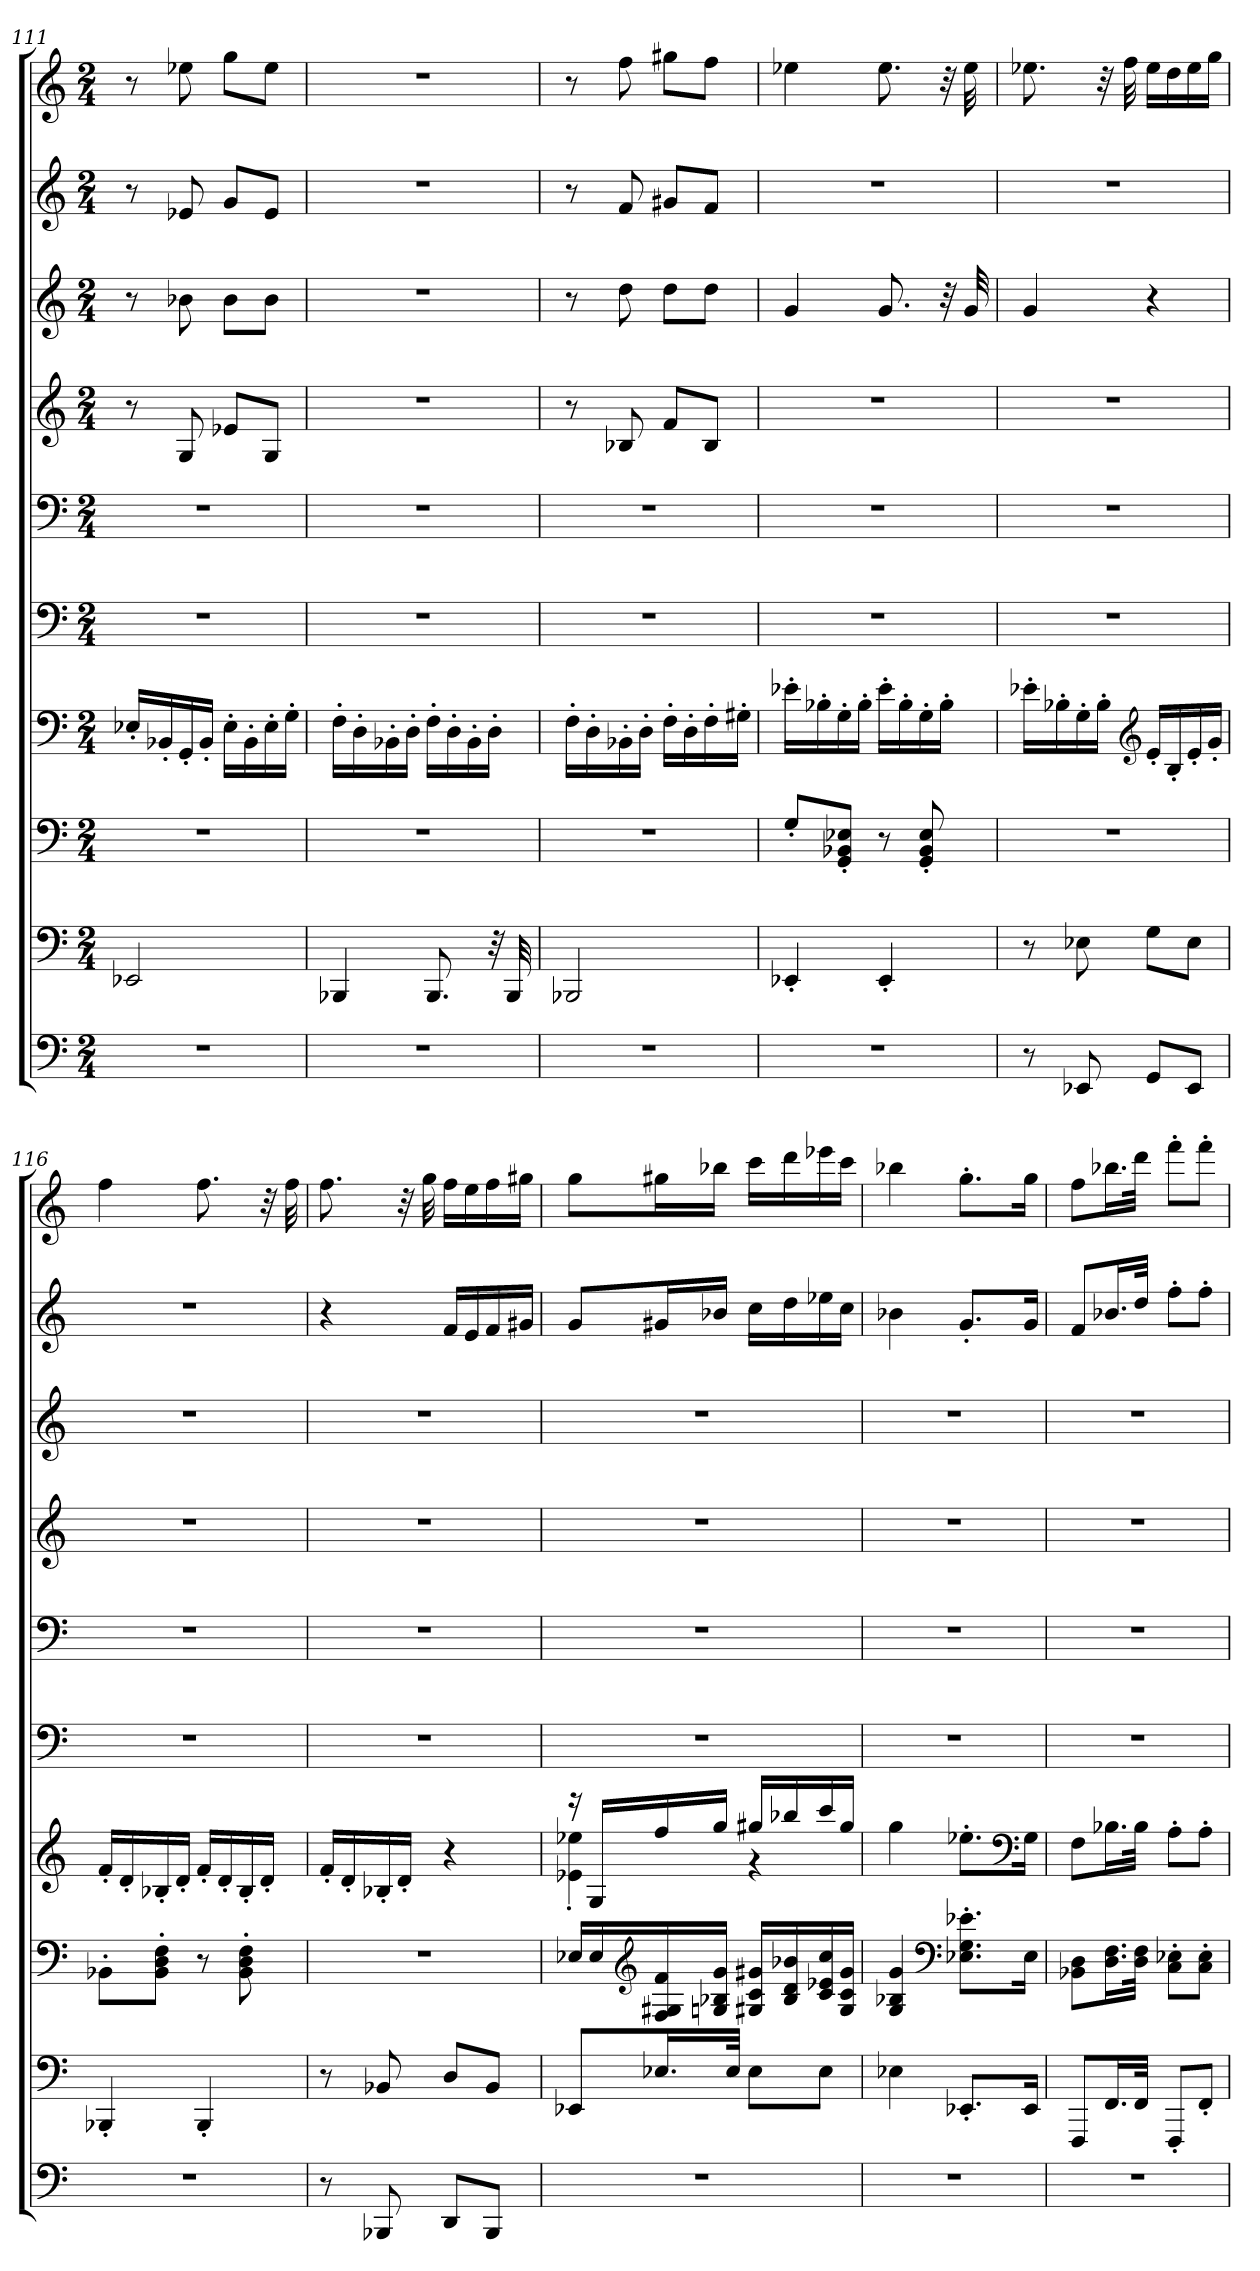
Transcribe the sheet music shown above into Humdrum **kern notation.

**kern	**kern	**kern	**kern	**kern	**kern	**kern	**kern	**kern	**kern
*part5	*part5	*part4	*part4	*part3	*part3	*part2	*part2	*part1	*part1
*staff10	*staff9	*staff8	*staff7	*staff6	*staff5	*staff4	*staff3	*staff2	*staff1
*clefF4	*clefF4	*clefF4	*clefF4	*clefF4	*clefF4	*clefG2	*clefG2	*clefG2	*clefG2
*k[]	*k[]	*k[]	*k[]	*k[]	*k[]	*k[]	*k[]	*k[]	*k[]
*M2/4	*M2/4	*M2/4	*M2/4	*M2/4	*M2/4	*M2/4	*M2/4	*M2/4	*M2/4
*MM123	*MM123	*MM123	*MM123	*MM123	*MM123	*MM123	*MM123	*MM123	*MM123
=111	=111	=111	=111	=111	=111	=111	=111	=111	=111
2r	2EE-X/	2r	16E-X'/LL	2r	2r	8r	8r	8r	8r
.	.	.	16BB-X'/	.	.	.	.	.	.
.	.	.	16GG'/	.	.	8G/	8b-X\	8e-X/	8ee-X\
.	.	.	16BB-'/JJ	.	.	.	.	.	.
.	.	.	16E-'\LL	.	.	8e-X/L	8b-\L	8g/L	8gg\L
.	.	.	16BB-'\	.	.	.	.	.	.
.	.	.	16E-'\	.	.	8G/J	8b-\J	8e-/J	8ee-\J
.	.	.	16G'\JJ	.	.	.	.	.	.
!!LO:PB:g=z
=112	=112	=112	=112	=112	=112	=112	=112	=112	=112
*	*	*	*	*	*	*	*	*	*MM123
2r	4BBB-X/	2r	16F'\LL	2r	2r	2r	2r	2r	2r
.	.	.	16D'\	.	.	.	.	.	.
.	.	.	16BB-X'\	.	.	.	.	.	.
.	.	.	16D'\JJ	.	.	.	.	.	.
.	8.BBB-/	.	16F'\LL	.	.	.	.	.	.
.	.	.	16D'\	.	.	.	.	.	.
.	.	.	16BB-'\	.	.	.	.	.	.
.	32r	.	16D'\JJ	.	.	.	.	.	.
.	32BBB-/	.	.	.	.	.	.	.	.
=113	=113	=113	=113	=113	=113	=113	=113	=113	=113
*	*	*	*	*	*	*	*	*	*MM123
2r	2BBB-X/	2r	16F'\LL	2r	2r	8r	8r	8r	8r
.	.	.	16D'\	.	.	.	.	.	.
.	.	.	16BB-X'\	.	.	8B-X/	8dd\	8f/	8ff\
.	.	.	16D'\JJ	.	.	.	.	.	.
.	.	.	16F'\LL	.	.	8f/L	8dd\L	8g#X/L	8gg#X\L
.	.	.	16D'\	.	.	.	.	.	.
.	.	.	16F'\	.	.	8B-/J	8dd\J	8f/J	8ff\J
.	.	.	16G#X'\JJ	.	.	.	.	.	.
=114	=114	=114	=114	=114	=114	=114	=114	=114	=114
*	*	*	*	*	*	*	*	*	*MM123
2r	4EE-X'/	8G'/L	16e-X'\LL	2r	2r	2r	4g/	2r	4ee-X\
.	.	.	16B-X'\	.	.	.	.	.	.
.	.	8GG/' 8BB-X/' 8E-X/'J	16G'\	.	.	.	.	.	.
.	.	.	16B-'\JJ	.	.	.	.	.	.
.	4EE-'/	8r	16e-'\LL	.	.	.	8.g/	.	8.ee-\
.	.	.	16B-'\	.	.	.	.	.	.
.	.	8GG/' 8BB-/' 8E-/'	16G'\	.	.	.	.	.	.
.	.	.	16B-'\JJ	.	.	.	32r	.	32r
*	*	*	*	*	*	*	*	*	*MM121
.	.	.	.	.	.	.	32g/	.	32ee-\
=115	=115	=115	=115	=115	=115	=115	=115	=115	=115
*	*	*	*	*	*	*	*	*	*MM123
8r	8r	2r	16e-X'\LL	2r	2r	2r	4g/	2r	8.ee-X\
.	.	.	16B-X'\	.	.	.	.	.	.
8EE-X/	8E-X\	.	16G'\	.	.	.	.	.	.
.	.	.	16B-'\JJ	.	.	.	.	.	32r
.	.	.	.	.	.	.	.	.	32ff\
*	*	*	*clefG2	*	*	*	*	*	*
8GG/L	8G\L	.	16e-'/LL	.	.	.	4r	.	16ee-\LL
.	.	.	16B-'/	.	.	.	.	.	16dd\
8EE-/J	8E-\J	.	16e-'/	.	.	.	.	.	16ee-\
.	.	.	16g'/JJ	.	.	.	.	.	16gg\JJ
!!LO:PB:g=z
=116	=116	=116	=116	=116	=116	=116	=116	=116	=116
*	*	*	*	*	*	*	*	*	*MM123
2r	4BBB-X'/	8BB-X'\L	16f'/LL	2r	2r	2r	2r	2r	4ff\
.	.	.	16d'/	.	.	.	.	.	.
.	.	8BB-\' 8D\' 8F\'J	16B-X'/	.	.	.	.	.	.
.	.	.	16d'/JJ	.	.	.	.	.	.
.	4BBB-'/	8r	16f'/LL	.	.	.	.	.	8.ff\
.	.	.	16d'/	.	.	.	.	.	.
.	.	8BB-\' 8D\' 8F\'	16B-'/	.	.	.	.	.	.
.	.	.	16d'/JJ	.	.	.	.	.	32r
*	*	*	*	*	*	*	*	*	*MM121
.	.	.	.	.	.	.	.	.	32ff\
=117	=117	=117	=117	=117	=117	=117	=117	=117	=117
*	*	*	*	*	*	*	*	*	*MM123
8r	8r	2r	16f'/LL	2r	2r	2r	2r	4r	8.ff\
.	.	.	16d'/	.	.	.	.	.	.
8BBB-X/	8BB-X/	.	16B-X'/	.	.	.	.	.	.
.	.	.	16d'/JJ	.	.	.	.	.	32r
.	.	.	.	.	.	.	.	.	32gg\
8DD/L	8D/L	.	4r	.	.	.	.	16f/LL	16ff\LL
.	.	.	.	.	.	.	.	16e/	16ee\
8BBB-/J	8BB-/J	.	.	.	.	.	.	16f/	16ff\
.	.	.	.	.	.	.	.	16g#X/JJ	16gg#X\JJ
=118	=118	=118	=118	=118	=118	=118	=118	=118	=118
*	*	*	*^	*	*	*	*	*	*
2r	8EE-X/L	16E-X/LL	16r	4e-X\' 4ee-X\'	2r	2r	2r	2r	8g/L	8gg\L
.	.	16E-/	16G/LL	.	.	.	.	.	.	.
*	*	*clefG2	*	*	*	*	*	*	*	*
.	16.E-X/L	16F/ 16G#X/ 16f/	16ff/	.	.	.	.	.	16g#X/L	16gg#X\L
.	.	16Gn/ 16B-X/ 16g/JJ	16gg/JJ	.	.	.	.	.	16b-X/JJ	16bb-X\JJ
.	32E-/JJk	.	.	.	.	.	.	.	.	.
.	8E-\L	16G#X/ 16c/ 16g#X/LL	16gg#X/LL	4r	.	.	.	.	16cc\LL	16ccc\LL
.	.	16B-/ 16d/ 16b-X/	16bb-X/	.	.	.	.	.	16dd\	16ddd\
.	8E-\J	16c/ 16e-X/ 16cc/	16ccc/	.	.	.	.	.	16ee-X\	16eee-X\
.	.	16G#/ 16c/ 16g#/JJ	16gg#/JJ	.	.	.	.	.	16cc\JJ	16ccc\JJ
*	*	*	*v	*v	*	*	*	*	*	*
!!LO:PB:g=z
=119	=119	=119	=119	=119	=119	=119	=119	=119	=119
*	*	*	*	*	*	*	*	*	*MM118
2r	4E-X\	4G/ 4B-X/ 4g/	4gg\	2r	2r	2r	2r	4b-X\	4bb-X\
*	*	*clefF4	*	*	*	*	*	*	*
.	8.EE-X'/L	8.E-X\' 8.G\' 8.e-X\'L	8.ee-X'\L	.	.	.	.	8.g'/L	8.gg'\L
*	*	*	*clefF4	*	*	*	*	*	*
.	16EE-/Jk	16E-\Jk	16G\Jk	.	.	.	.	16g/Jk	16gg\Jk
=120	=120	=120	=120	=120	=120	=120	=120	=120	=120
*	*	*	*	*	*	*	*	*	*MM121
2r	8FFF/L	8BB-X\ 8D\L	8F\L	2r	2r	2r	2r	8f/L	8ff\L
.	16.FF/L	16.D\ 16.F\L	16.B-X\L	.	.	.	.	16.b-X/L	16.bb-X\L
.	32FF/JJk	32D\ 32F\JJk	32B-\JJk	.	.	.	.	32dd/JJk	32ddd\JJk
.	8FFF'/L	8C\' 8E-X\'L	8A'\L	.	.	.	.	8ff'\L	8fff'\L
.	8FF'/J	8C\' 8E-\'J	8A'\J	.	.	.	.	8ff'\J	8fff'\J
=	=	=	=	=	=	=	=	=	=
*-	*-	*-	*-	*-	*-	*-	*-	*-	*-
